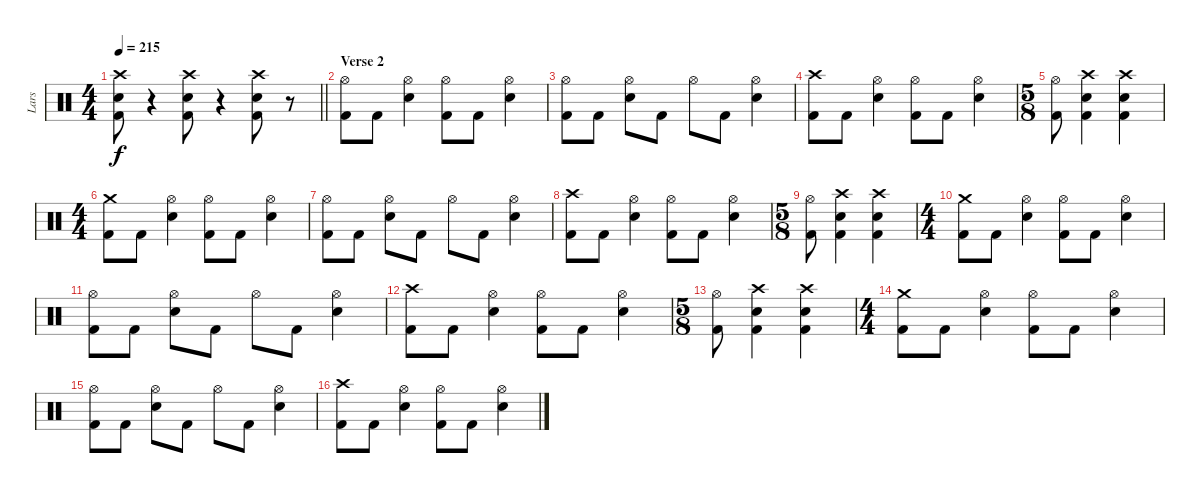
\track ("Lars" "Lars") {instrument percussion}
\staff {score}
\articulation defaults
\ts (4 4)
\tempo 215
\clef neutral
\barLineRight lightlight
\ks c
("Crash high (hit)" "Snare (hit) 2" "Kick (hit) 2").8{dy f volume 14} r.4{volume 0} ("Crash high (hit)" "Snare (hit) 2" "Kick (hit) 2").8{volume 14} r.4{volume 0} ("Crash high (hit)" "Snare (hit) 2" "Kick (hit) 2").8{volume 14} r.8{volume 0} |
\section ("" "Verse 2")
("Hi-Hat (open)" "Kick (hit) 2").8{volume 14} "Kick (hit) 2".8 ("Hi-Hat (open)" "Snare (hit) 2").4 ("Hi-Hat (open)" "Kick (hit) 2").8 "Kick (hit) 2".8 ("Hi-Hat (open)" "Snare (hit) 2").4 |
("Hi-Hat (open)" "Kick (hit) 2").8 "Kick (hit) 2".8 ("Hi-Hat (open)" "Snare (hit) 2").8 "Kick (hit) 2".8 "Hi-Hat (open)".8 "Kick (hit) 2".8 ("Hi-Hat (open)" "Snare (hit) 2").4 |
("Crash high (hit)" "Kick (hit) 2").8 "Kick (hit) 2".8 ("Hi-Hat (open)" "Snare (hit) 2").4 ("Hi-Hat (open)" "Kick (hit) 2").8 "Kick (hit) 2".8 ("Hi-Hat (open)" "Snare (hit) 2").4 |
\ts (5 8)
("Hi-Hat (open)" "Kick (hit) 2").8 ("Crash high (hit)" "Snare (hit) 2" "Kick (hit) 2").4 ("Crash high (hit)" "Snare (hit) 2" "Kick (hit) 2").4 |
\ts (4 4)
("Crash medium (hit)" "Kick (hit) 2").8 "Kick (hit) 2".8 ("Hi-Hat (open)" "Snare (hit) 2").4 ("Hi-Hat (open)" "Kick (hit) 2").8 "Kick (hit) 2".8 ("Hi-Hat (open)" "Snare (hit) 2").4 |
("Hi-Hat (open)" "Kick (hit) 2").8 "Kick (hit) 2".8 ("Hi-Hat (open)" "Snare (hit) 2").8 "Kick (hit) 2".8 "Hi-Hat (open)".8 "Kick (hit) 2".8 ("Hi-Hat (open)" "Snare (hit) 2").4 |
("Crash high (hit)" "Kick (hit) 2").8 "Kick (hit) 2".8 ("Hi-Hat (open)" "Snare (hit) 2").4 ("Hi-Hat (open)" "Kick (hit) 2").8 "Kick (hit) 2".8 ("Hi-Hat (open)" "Snare (hit) 2").4 |
\ts (5 8)
("Hi-Hat (open)" "Kick (hit) 2").8 ("Crash high (hit)" "Snare (hit) 2" "Kick (hit) 2").4 ("Crash high (hit)" "Snare (hit) 2" "Kick (hit) 2").4 |
\ts (4 4)
("Crash medium (hit)" "Kick (hit) 2").8 "Kick (hit) 2".8 ("Hi-Hat (open)" "Snare (hit) 2").4 ("Hi-Hat (open)" "Kick (hit) 2").8 "Kick (hit) 2".8 ("Hi-Hat (open)" "Snare (hit) 2").4 |
("Hi-Hat (open)" "Kick (hit) 2").8 "Kick (hit) 2".8 ("Hi-Hat (open)" "Snare (hit) 2").8 "Kick (hit) 2".8 "Hi-Hat (open)".8 "Kick (hit) 2".8 ("Hi-Hat (open)" "Snare (hit) 2").4 |
("Crash high (hit)" "Kick (hit) 2").8 "Kick (hit) 2".8 ("Hi-Hat (open)" "Snare (hit) 2").4 ("Hi-Hat (open)" "Kick (hit) 2").8 "Kick (hit) 2".8 ("Hi-Hat (open)" "Snare (hit) 2").4 |
\ts (5 8)
("Hi-Hat (open)" "Kick (hit) 2").8 ("Crash high (hit)" "Snare (hit) 2" "Kick (hit) 2").4 ("Crash high (hit)" "Snare (hit) 2" "Kick (hit) 2").4 |
\ts (4 4)
("Crash medium (hit)" "Kick (hit) 2").8 "Kick (hit) 2".8 ("Hi-Hat (open)" "Snare (hit) 2").4 ("Hi-Hat (open)" "Kick (hit) 2").8 "Kick (hit) 2".8 ("Hi-Hat (open)" "Snare (hit) 2").4 |
("Hi-Hat (open)" "Kick (hit) 2").8 "Kick (hit) 2".8 ("Hi-Hat (open)" "Snare (hit) 2").8 "Kick (hit) 2".8 "Hi-Hat (open)".8 "Kick (hit) 2".8 ("Hi-Hat (open)" "Snare (hit) 2").4 |
("Crash high (hit)" "Kick (hit) 2").8 "Kick (hit) 2".8 ("Hi-Hat (open)" "Snare (hit) 2").4 ("Hi-Hat (open)" "Kick (hit) 2").8 "Kick (hit) 2".8 ("Hi-Hat (open)" "Snare (hit) 2").4
